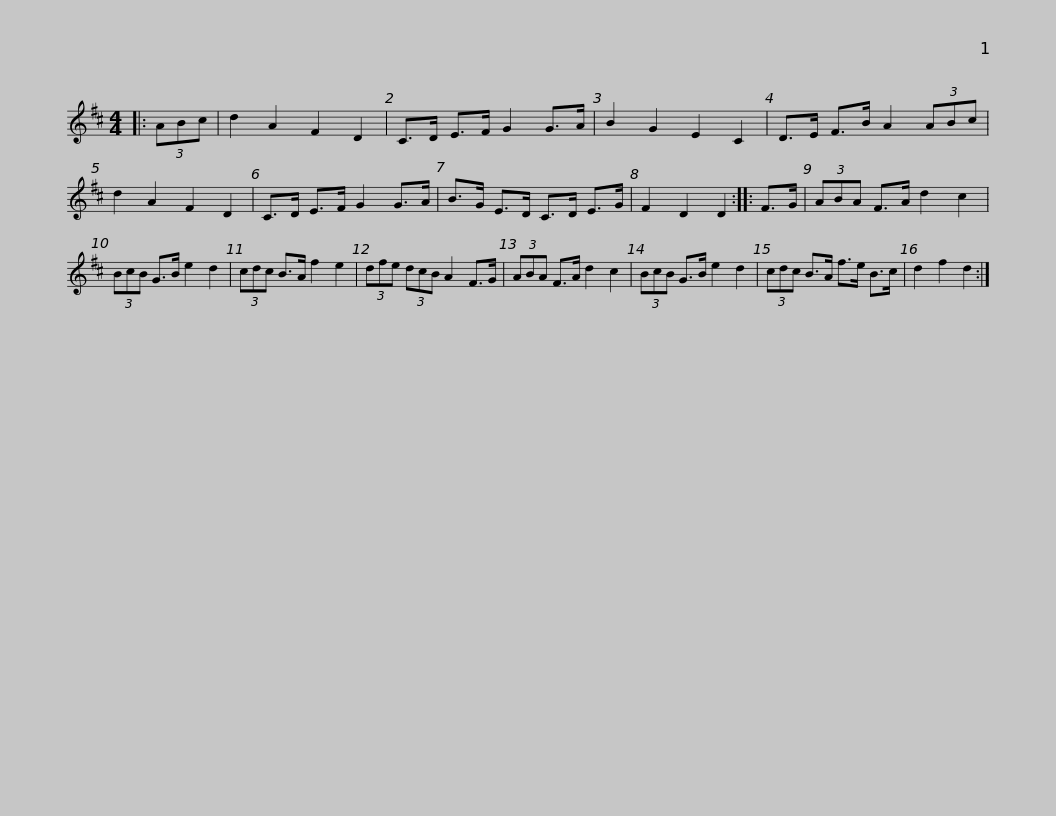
X:1
L:1/8
M:4/4
I:linebreak $
K:D
V:1 treble
V:1
|: (3ABc | d2 A2 F2 D2 | C>D E>F G2 G>A | B2 G2 E2 C2 | D>E F>B A2 (3ABc | %5
 d2 A2 F2 D2 | C>D E>F G2 G>A |$ B>G E>D C>D E>G | F2 D2 D2 :: F>G | %10
 (3ABA F>A d2 c2 | (3BcB G>B e2 d2 | (3cdc B>A f2 e2 |$ (3dfe (3dcB A2 F>G | (3ABA F>A d2 c2 | %15
 (3BcB G>B e2 d2 | (3cdc B>A f>e B>c | d2 f2 d2 :| %18
